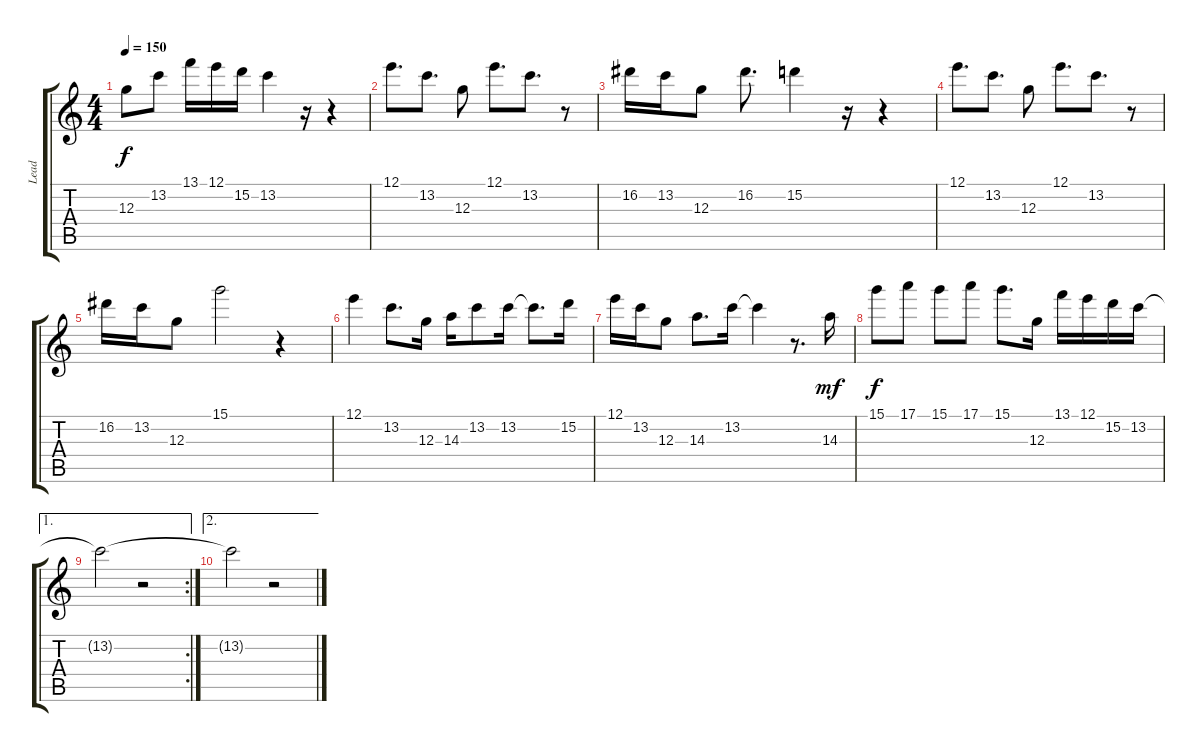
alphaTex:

\track ("Lead" "Lead") {instrument banjo}
\staff {score tabs}
\tuning (E4 B3 G3 D3 A2 E2) {hide}
\displaytranspose 12
\ts (4 4)
\tempo 150
\clef g2
\ks c
12.3.8{dy f} 13.2.8 13.1.16 12.1.16 15.2.16 13.2.4 r.16 r.4 |
12.1.8{d} 13.2.8{d} 12.3.8 12.1.8{d} 13.2.8{d} r.8 |
16.2.16 13.2.16 12.3.8 16.2.8{d} 15.2.4 r.16 r.4 |
12.1.8{d} 13.2.8{d} 12.3.8 12.1.8{d} 13.2.8{d} r.8 |
16.2.16 13.2.16 12.3.8 15.1.2 r.4 |
12.1.4 13.2.8{d} 12.3.16 14.3.16 13.2.8 13.2.16 13.2{t}.8{d} 15.2.16 |
12.1.16 13.2.16 12.3.8 14.3.8{d} 13.2.16 13.2{t}.4 r.8{d} 14.3.16{dy mf} |
15.1.8{dy f} 17.1.8 15.1.8 17.1.8 15.1.8{d} 12.3.16 13.1.16 12.1.16 15.2.16 13.2.16 |
\ae 1
\rc 2
13.2{t}.2 r.2 |
\ae 2
13.2{t}.2 r.2
